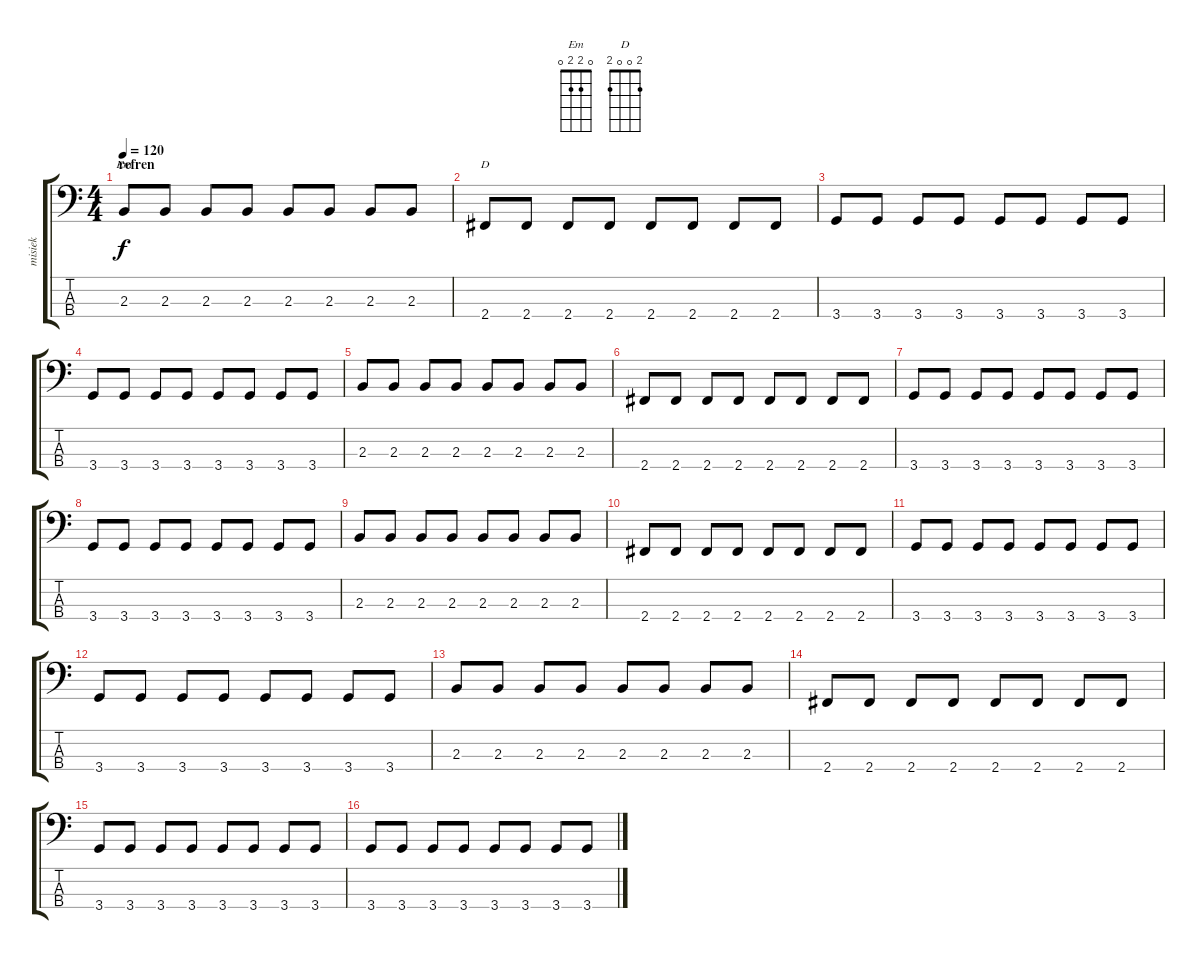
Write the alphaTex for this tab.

\track ("misiek" "misiek") {instrument electricbasspick}
\staff {score tabs}
\tuning (G2 D2 A1 E1) {hide}
\chord ("Em" 0 2 2 0)
\chord ("D" 2 0 0 2)
\ts (4 4)
\section ("" "refren")
\tempo 120
\clef f4
\ks c
2.3.8{ch "Em" dy f} 2.3.8 2.3.8 2.3.8 2.3.8 2.3.8 2.3.8 2.3.8 |
2.4.8{ch "D"} 2.4.8 2.4.8 2.4.8 2.4.8 2.4.8 2.4.8 2.4.8 |
3.4.8 3.4.8 3.4.8 3.4.8 3.4.8 3.4.8 3.4.8 3.4.8 |
3.4.8 3.4.8 3.4.8 3.4.8 3.4.8 3.4.8 3.4.8 3.4.8 |
2.3.8 2.3.8 2.3.8 2.3.8 2.3.8 2.3.8 2.3.8 2.3.8 |
2.4.8 2.4.8 2.4.8 2.4.8 2.4.8 2.4.8 2.4.8 2.4.8 |
3.4.8 3.4.8 3.4.8 3.4.8 3.4.8 3.4.8 3.4.8 3.4.8 |
3.4.8 3.4.8 3.4.8 3.4.8 3.4.8 3.4.8 3.4.8 3.4.8 |
2.3.8 2.3.8 2.3.8 2.3.8 2.3.8 2.3.8 2.3.8 2.3.8 |
2.4.8 2.4.8 2.4.8 2.4.8 2.4.8 2.4.8 2.4.8 2.4.8 |
3.4.8 3.4.8 3.4.8 3.4.8 3.4.8 3.4.8 3.4.8 3.4.8 |
3.4.8 3.4.8 3.4.8 3.4.8 3.4.8 3.4.8 3.4.8 3.4.8 |
2.3.8 2.3.8 2.3.8 2.3.8 2.3.8 2.3.8 2.3.8 2.3.8 |
2.4.8 2.4.8 2.4.8 2.4.8 2.4.8 2.4.8 2.4.8 2.4.8 |
3.4.8 3.4.8 3.4.8 3.4.8 3.4.8 3.4.8 3.4.8 3.4.8 |
3.4.8 3.4.8 3.4.8 3.4.8 3.4.8 3.4.8 3.4.8 3.4.8
